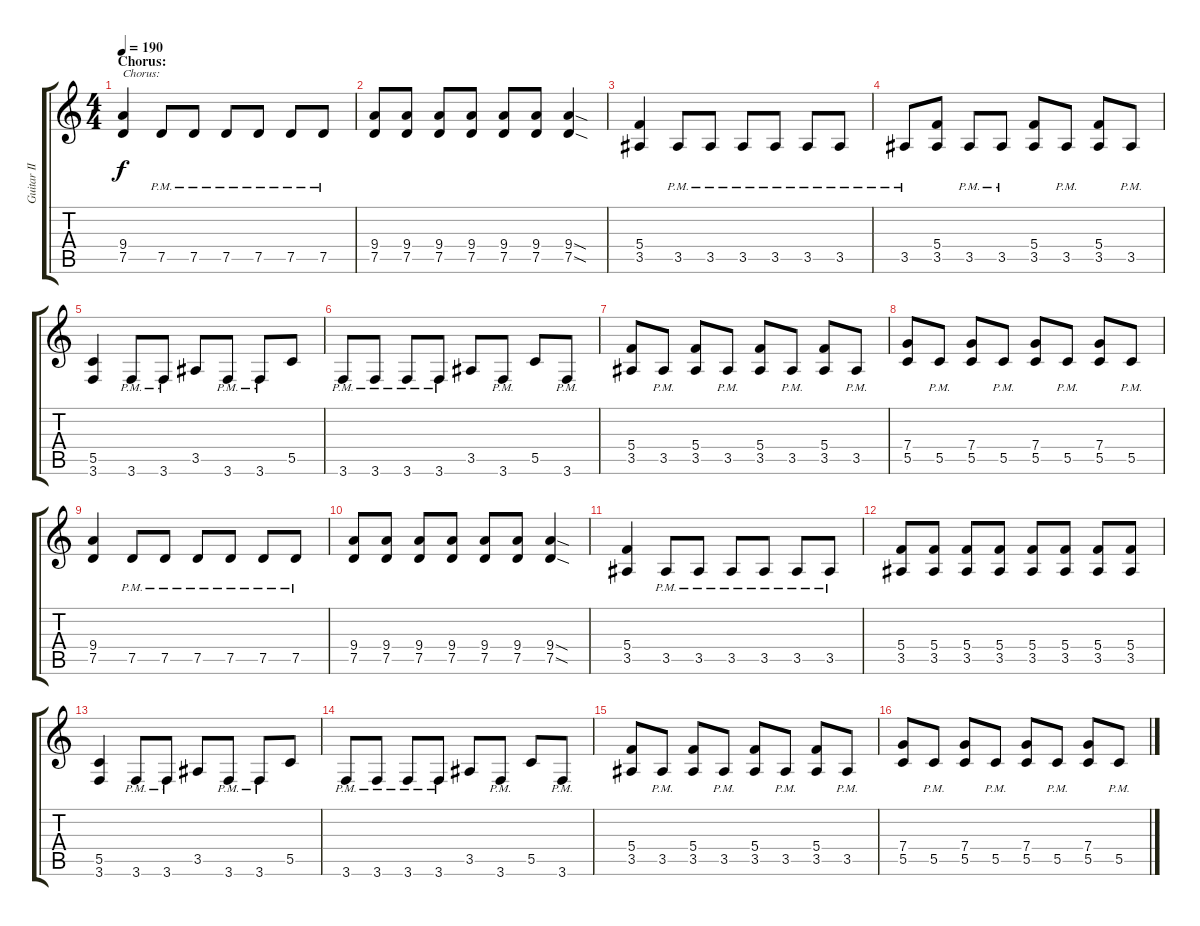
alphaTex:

\track ("Guitar II" "Guitar II") {instrument distortionguitar}
\staff {score tabs}
\tuning (D4 A3 F3 C3 G2 D2) {hide}
\ts (4 4)
\section ("" "Chorus:")
\tempo 190
\clef g2
\ks c
(9.4 7.5).4{txt "Chorus:" dy f} 7.5{pm}.8 7.5{pm}.8 7.5{pm}.8 7.5{pm}.8 7.5{pm}.8 7.5{pm}.8 |
(9.4 7.5).8 (9.4 7.5).8 (9.4 7.5).8 (9.4 7.5).8 (9.4 7.5).8 (9.4 7.5).8 (9.4{sod} 7.5{sod}).4 |
(5.4 3.5).4 3.5{pm}.8 3.5{pm}.8 3.5{pm}.8 3.5{pm}.8 3.5{pm}.8 3.5{pm}.8 |
3.5{pm}.8 (5.4 3.5).8 3.5{pm}.8 3.5{pm}.8 (5.4 3.5).8 3.5{pm}.8 (5.4 3.5).8 3.5{pm}.8 |
(5.5 3.6).4 3.6{pm}.8 3.6{pm}.8 3.5.8 3.6{pm}.8 3.6{pm}.8 5.5.8 |
3.6{pm}.8 3.6{pm}.8 3.6{pm}.8 3.6{pm}.8 3.5.8 3.6{pm}.8 5.5.8 3.6{pm}.8 |
(5.4 3.5).8 3.5{pm}.8 (5.4 3.5).8 3.5{pm}.8 (5.4 3.5).8 3.5{pm}.8 (5.4 3.5).8 3.5{pm}.8 |
(7.4 5.5).8 5.5{pm}.8 (7.4 5.5).8 5.5{pm}.8 (7.4 5.5).8 5.5{pm}.8 (7.4 5.5).8 5.5{pm}.8 |
(9.4 7.5).4 7.5{pm}.8 7.5{pm}.8 7.5{pm}.8 7.5{pm}.8 7.5{pm}.8 7.5{pm}.8 |
(9.4 7.5).8 (9.4 7.5).8 (9.4 7.5).8 (9.4 7.5).8 (9.4 7.5).8 (9.4 7.5).8 (9.4{sod} 7.5{sod}).4 |
(5.4 3.5).4 3.5{pm}.8 3.5{pm}.8 3.5{pm}.8 3.5{pm}.8 3.5{pm}.8 3.5{pm}.8 |
(5.4 3.5).8 (5.4 3.5).8 (5.4 3.5).8 (5.4 3.5).8 (5.4 3.5).8 (5.4 3.5).8 (5.4 3.5).8 (5.4 3.5).8 |
(5.5 3.6).4 3.6{pm}.8 3.6{pm}.8 3.5.8 3.6{pm}.8 3.6{pm}.8 5.5.8 |
3.6{pm}.8 3.6{pm}.8 3.6{pm}.8 3.6{pm}.8 3.5.8 3.6{pm}.8 5.5.8 3.6{pm}.8 |
(5.4 3.5).8 3.5{pm}.8 (5.4 3.5).8 3.5{pm}.8 (5.4 3.5).8 3.5{pm}.8 (5.4 3.5).8 3.5{pm}.8 |
(7.4 5.5).8 5.5{pm}.8 (7.4 5.5).8 5.5{pm}.8 (7.4 5.5).8 5.5{pm}.8 (7.4 5.5).8 5.5{pm}.8
